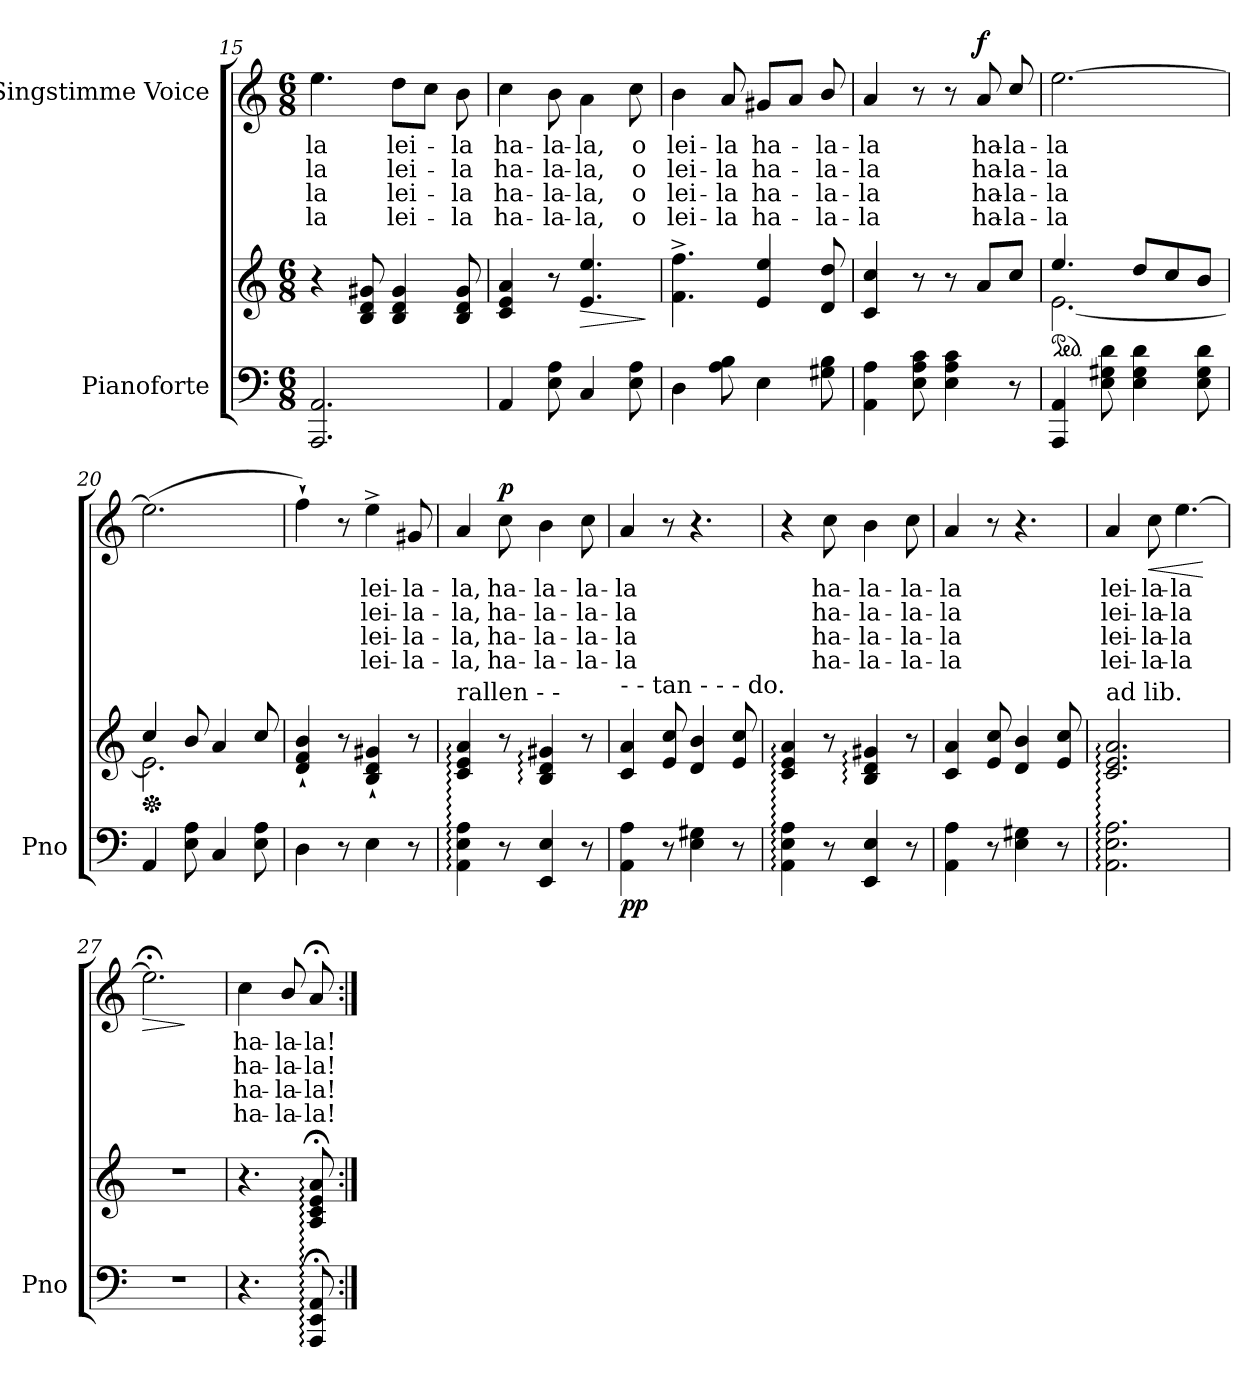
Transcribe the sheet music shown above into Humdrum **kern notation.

**kern	**kern	**dynam	**kern	**text	**text	**text	**text	**dynam
*part2	*part2	*part2	*part1	*part1	*part1	*part1	*part1	*part1
*staff3	*staff2	*staff2/3	*staff1	*staff1	*staff1	*staff1	*staff1	*staff1
*I"Pianoforte	*	*	*I"Singstimme Voice	*	*	*	*	*
*I'Pno	*	*	*	*	*	*	*	*
*clefF4	*clefG2	*	*clefG2	*	*	*	*	*
*k[]	*k[]	*	*k[]	*	*	*	*	*
*M6/8	*M6/8	*	*M6/8	*	*	*	*	*
=15	=15	=15	=15	=15	=15	=15	=15	=15
2.AAA/ 2.AA/	4r	.	4.ee\	-la	-la	-la	-la	.
.	8B/ 8d/ 8g#X/	.	.	.	.	.	.	.
.	4B/ 4d/ 4g#/	.	8dd\L	lei-	lei-	lei-	lei-	.
.	.	.	8cc\J	.	.	.	.	.
.	8B/ 8d/ 8g#/	.	8b\	-la	-la	-la	-la	.
=16	=16	=16	=16	=16	=16	=16	=16	=16
4AA/	4c/ 4e/ 4a/	.	4cc\	ha-	ha-	ha-	ha-	.
8E\ 8A\	8r	.	8b\	-la-	-la-	-la-	-la-	.
!	!	!LO:HP:b	!	!	!	!	!	!
4C/	4.e/ 4.ee/	>	4a\	-la,	-la,	-la,	-la,	.
8E\ 8A\	.	.	8cc\	o	o	o	o	.
.	.	]	.	.	.	.	.	.
=17	=17	=17	=17	=17	=17	=17	=17	=17
4D\	4.f\^ 4.ff\^	.	4b\	lei-	lei-	lei-	lei-	.
8A\ 8B\	.	.	8a/	-la	-la	-la	-la	.
4E\	4e/ 4ee/	.	8g#X/L	ha-	ha-	ha-	ha-	.
.	.	.	8a/J	.	.	.	.	.
8G#X\ 8B\	8d/ 8dd/	.	8b/	-la-	-la-	-la-	-la-	.
=18	=18	=18	=18	=18	=18	=18	=18	=18
4AA\ 4A\	4c/ 4cc/	.	4a/	-la	-la	-la	-la	.
8E\ 8A\ 8c\	8r	.	8r	.	.	.	.	.
4E\ 4A\ 4c\	8r	.	8r	.	.	.	.	.
!	!	!	!	!	!	!	!	!LO:DY:a
.	8a/L	.	8a/	ha-	ha-	ha-	ha-	f
8r	8cc/J	.	8cc/	-la-	-la-	-la-	-la-	.
=19	=19	=19	=19	=19	=19	=19	=19	=19
*	*ped	*	*	*	*	*	*	*
*	*^	*	*	*	*	*	*	*
4AAA/ 4AA/	4.ee/	[2.e\	.	[2.ee\	-la	-la	-la	-la	.
8E\ 8G#X\ 8d\	.	.	.	.	.	.	.	.	.
4E\ 4G#\ 4d\	8dd/L	.	.	.	.	.	.	.	.
.	8cc/	.	.	.	.	.	.	.	.
8E\ 8G#\ 8d\	8b/J	.	.	.	.	.	.	.	.
=20	=20	=20	=20	=20	=20	=20	=20	=20	=20
*	*Xped	*	*	*	*	*	*	*	*
4AA/	4cc/	2.e\]	.	(2.ee\]	.	.	.	.	.
8E\ 8A\	8b/	.	.	.	.	.	.	.	.
4C/	4a/	.	.	.	.	.	.	.	.
8E\ 8A\	8cc/	.	.	.	.	.	.	.	.
*	*v	*v	*	*	*	*	*	*	*
=21	=21	=21	=21	=21	=21	=21	=21	=21
4D\	4d/` 4f/` 4b/`	.	4ff`\)	.	.	.	.	.
8r	8r	.	8r	.	.	.	.	.
4E\	4B/` 4d/` 4g#X/`	.	4ee^\	lei-	lei-	lei-	lei-	.
8r	8r	.	8g#X/	-la-	-la-	-la-	-la-	.
=22	=22	=22	=22	=22	=22	=22	=22	=22
!	!LO:TX:a:t=rallen     -        -	!	!	!	!	!	!	!
4AA\:: 4E\:: 4A\::	4c/:: 4e/:: 4a/::	.	4a/	-la,	-la,	-la,	-la,	.
!	!	!	!	!	!	!	!	!LO:DY:a
8r	8r	.	8cc\	ha-	ha-	ha-	ha-	p
4EE/ 4E/	4B/:: 4d/:: 4g#X/::	.	4b\	-la-	-la-	-la-	-la-	.
8r	8r	.	8cc\	-la-	-la-	-la-	-la-	.
=23	=23	=23	=23	=23	=23	=23	=23	=23
!	!LO:TX:a:t=-          -       tan       -            -              -            do.	!	!	!	!	!	!	!
!	!	!LO:DY:b=2	!	!	!	!	!	!
4AA\ 4A\	4c/ 4a/	pp	4a/	-la	-la	-la	-la	.
8r	8e/ 8cc/	.	8r	.	.	.	.	.
4E\ 4G#X\	4d/ 4b/	.	4.r	.	.	.	.	.
8r	8e/ 8cc/	.	.	.	.	.	.	.
=24	=24	=24	=24	=24	=24	=24	=24	=24
4AA\:: 4E\:: 4A\::	4c/:: 4e/:: 4a/::	.	4r	.	.	.	.	.
8r	8r	.	8cc\	ha-	ha-	ha-	ha-	.
4EE/ 4E/	4B/:: 4d/:: 4g#X/::	.	4b\	-la-	-la-	-la-	-la-	.
8r	8r	.	8cc\	-la-	-la-	-la-	-la-	.
=25	=25	=25	=25	=25	=25	=25	=25	=25
4AA\ 4A\	4c/ 4a/	.	4a/	-la	-la	-la	-la	.
8r	8e/ 8cc/	.	8r	.	.	.	.	.
4E\ 4G#X\	4d/ 4b/	.	4.r	.	.	.	.	.
8r	8e/ 8cc/	.	.	.	.	.	.	.
=26	=26	=26	=26	=26	=26	=26	=26	=26
!	!LO:TX:a:t=ad lib.	!	!	!	!	!	!	!
2.AA\:: 2.E\:: 2.A\::	2.c/:: 2.e/:: 2.a/::	.	4a/	lei-	lei-	lei-	lei-	.
!	!	!	!	!	!	!	!	!LO:HP:b
.	.	.	8cc\	-la-	-la-	-la-	-la-	<
.	.	.	[4.ee\	-la	-la	-la	-la	.
.	.	.	.	.	.	.	.	[
=27	=27	=27	=27	=27	=27	=27	=27	=27
!	!	!	!	!	!	!	!	!LO:HP:b
2.r	2.r	.	2.ee;<\]	.	.	.	.	>
.	.	.	.	.	.	.	.	]
=28	=28	=28	=28	=28	=28	=28	=28	=28
4.r	4.r	.	4cc\	ha-	ha-	ha-	ha-	.
.	.	.	8b/	-la-	-la-	-la-	-la-	.
8AAA/::;< 8EE/::;< 8AA/::;<	8A/::;< 8c/::;< 8e/::;< 8a/::;<	.	8a;</	-la!	-la!	-la!	-la!	.
=:|!	=:|!	=:|!	=:|!	=:|!	=:|!	=:|!	=:|!	=:|!
*-	*-	*-	*-	*-	*-	*-	*-	*-
